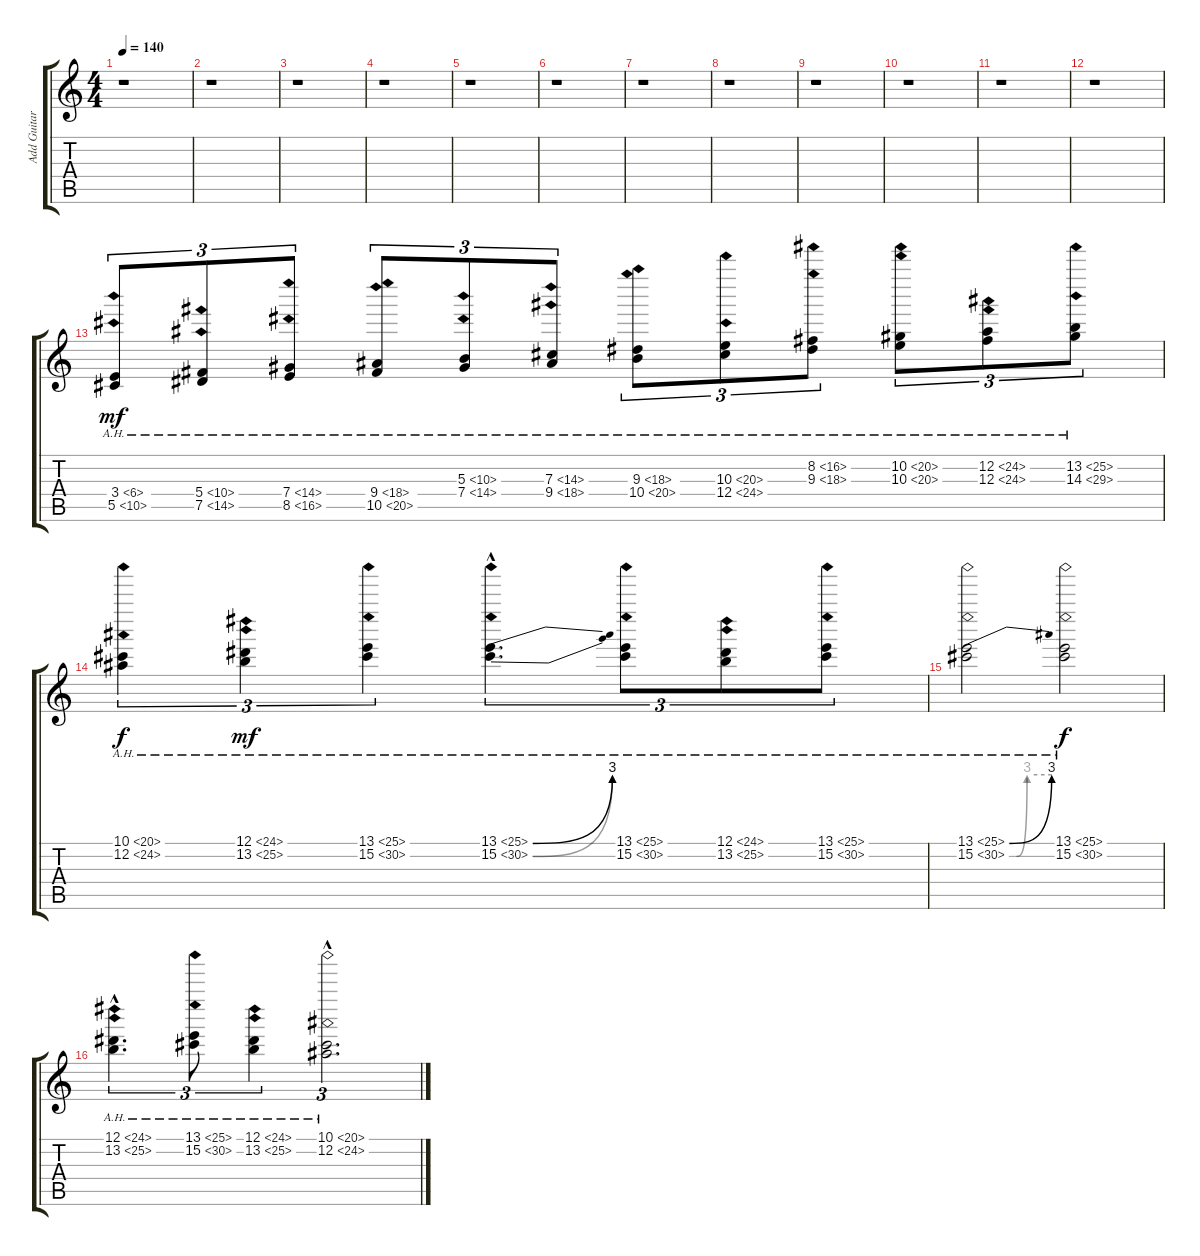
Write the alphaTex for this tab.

\track ("Add Guitar" "Add Guitar") {instrument distortionguitar}
\staff {score tabs}
\tuning (Eb4 Bb3 Gb3 Db3 Ab2 Eb2) {hide}
\ts (4 4)
\tempo 140
\clef g2
\ks c
r.1{dy f} |
r.1 |
r.1 |
r.1 |
r.1 |
r.1 |
r.1 |
r.1 |
r.1 |
r.1 |
r.1 |
r.1 |
(3.4{ah 3} 5.5{ah 5}).8{tu (3 2) dy mf volume 5} (5.4{ah 5} 7.5{ah 7}).8{tu (3 2)} (7.4{ah 7} 8.5{ah 8}).8{tu (3 2)} (9.4{ah 9} 10.5{ah 10}).8{tu (3 2)} (5.3{ah 5} 7.4{ah 7}).8{tu (3 2)} (7.3{ah 7} 9.4{ah 9}).8{tu (3 2)} (9.3{ah 9} 10.4{ah 10}).8{tu (3 2)} (10.3{ah 10} 12.4{ah 12}).8{tu (3 2)} (8.2{ah 8} 9.3{ah 9}).8{tu (3 2)} (10.2{ah 10} 10.3{ah 10}).8{tu (3 2)} (12.2{ah 12} 12.3{ah 12}).8{tu (3 2)} (13.2{ah 12} 14.3{ah 15}).8{tu (3 2)} |
(10.1{ah 10} 12.2{ah 12}).4{tu (3 2) dy f} (12.1{ah 12} 13.2{ah 12}).4{tu (3 2) dy mf} (13.1{ah 12} 15.2{ah 15}).4{tu (3 2)} (13.1{be (bend 0 0 60 12) ah 12 hac} 15.2{be (bend 0 0 60 12) ah 15 hac}).4{d tu (3 2)} (13.1{ah 12} 15.2{ah 15}).8{tu (3 2)} (12.1{ah 12} 13.2{ah 12}).8{tu (3 2)} (13.1{ah 12} 15.2{ah 15}).8{tu (3 2)} |
(13.1{be (bend 0 0 60 12) ah 12} 15.2{be (custom 0 0 10 0 25 12 60 12) ah 15}).2 (13.1{ah 12} 15.2{ah 15}).2{dy f} |
(12.1{ah 12 hac} 13.2{ah 12 hac}).4{d tu (3 2)} (13.1{ah 12} 15.2{ah 15}).8{tu (3 2)} (12.1{ah 12} 13.2{ah 12}).4{tu (3 2)} (10.1{ah 10 hac} 12.2{ah 12 hac}).2{d tu (3 2)}
